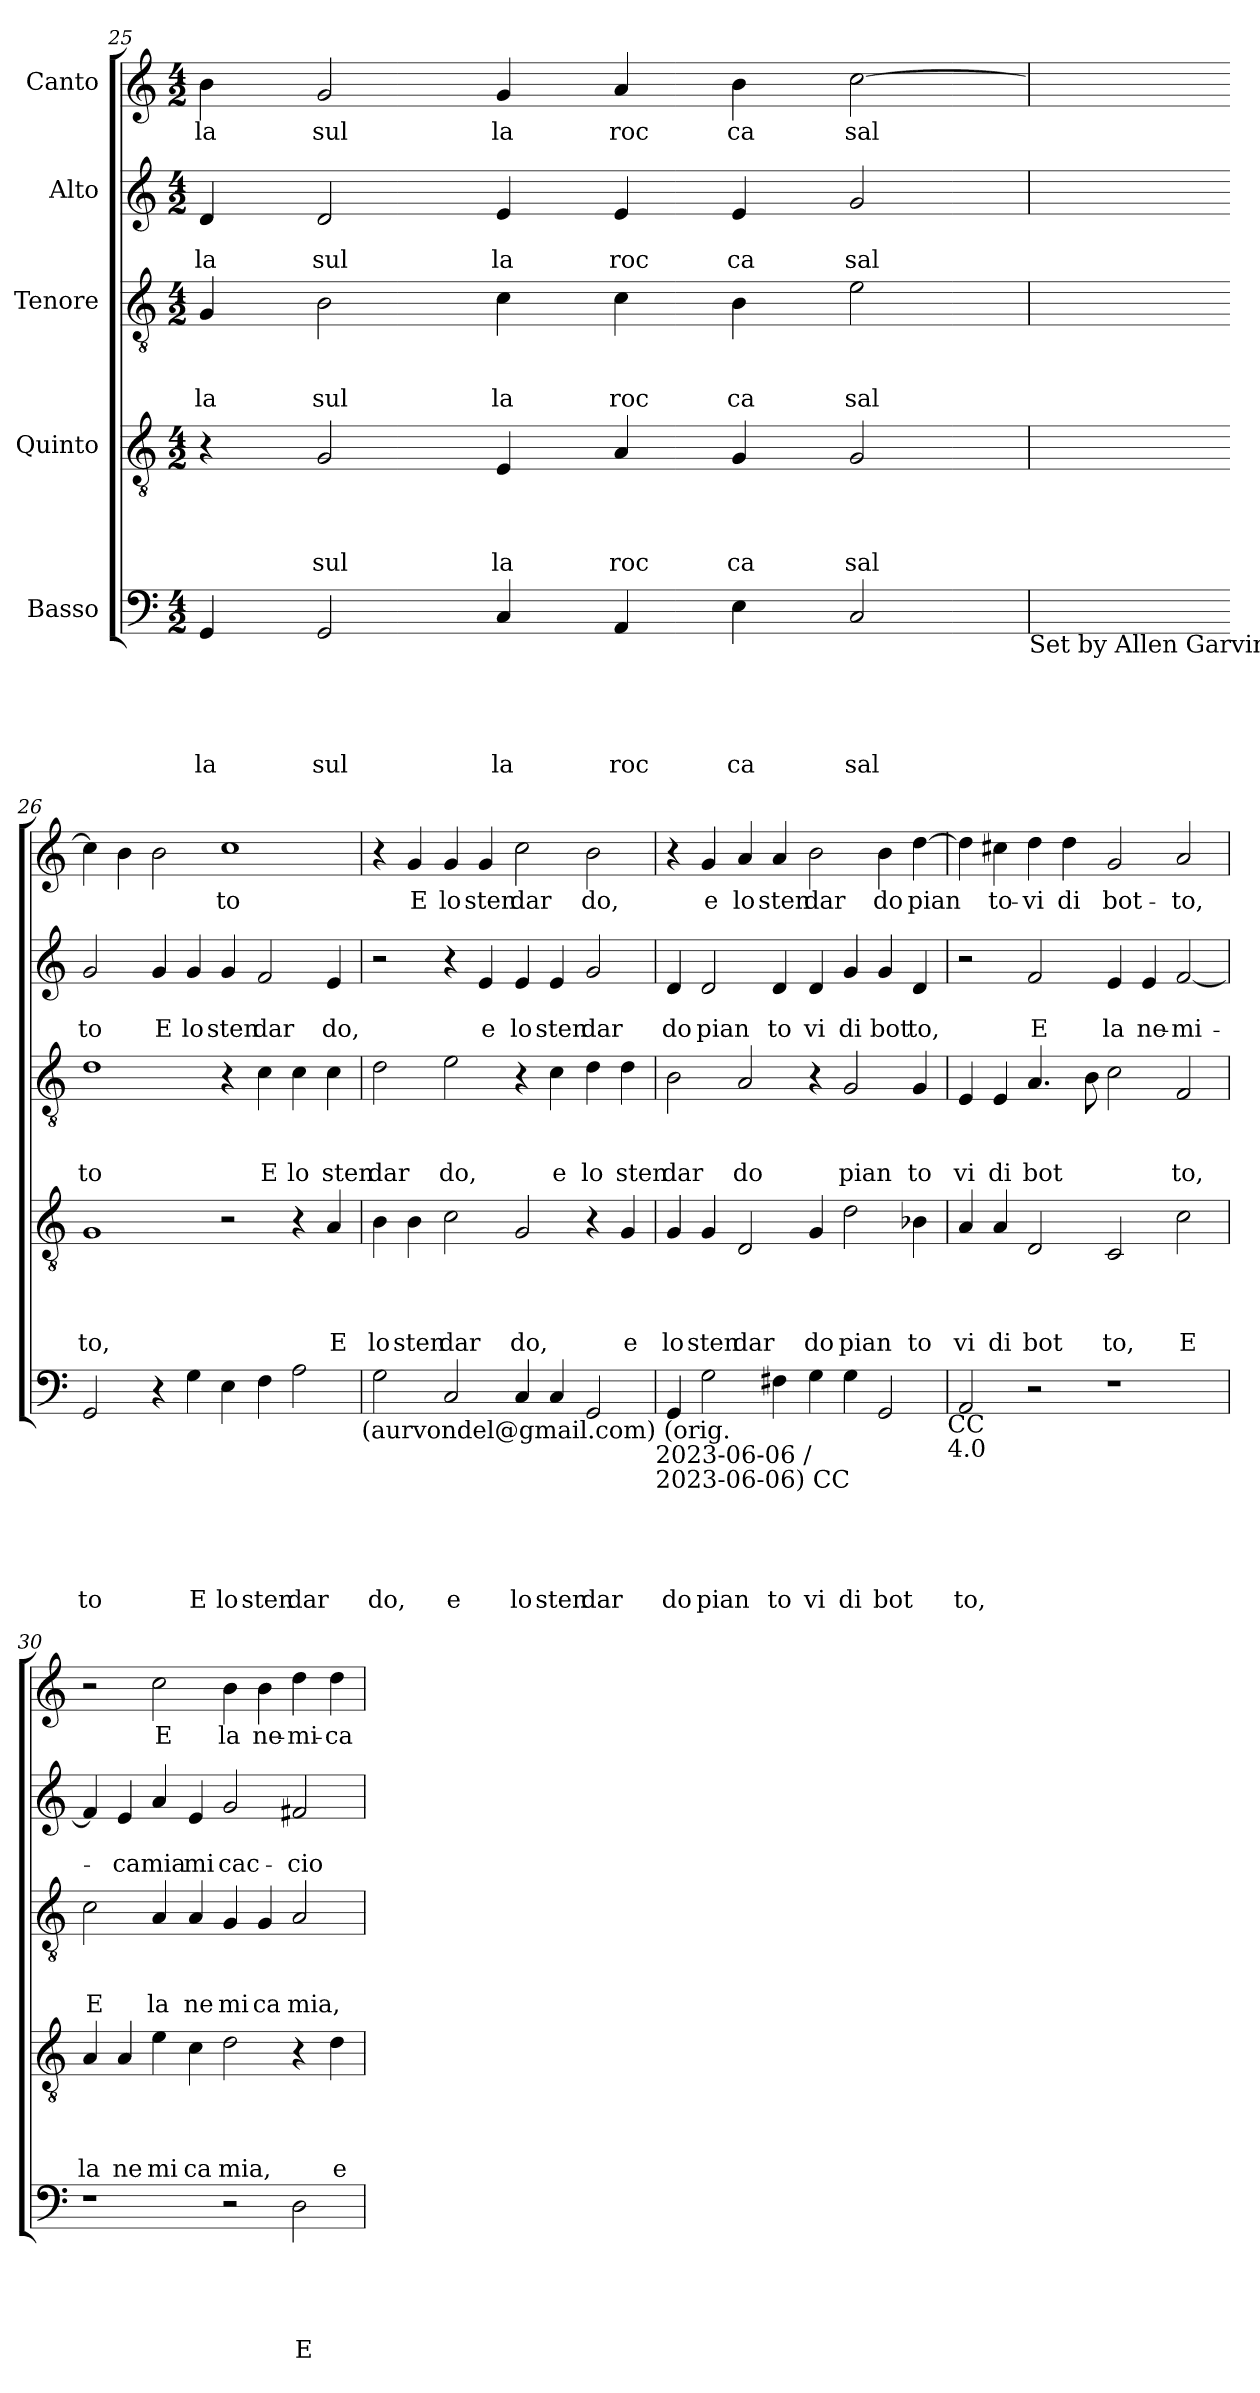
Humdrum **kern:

**kern	**text	**text	**text	**text	**text	**kern	**text	**text	**text	**text	**kern	**text	**text	**text	**kern	**text	**text	**kern	**text
*part5	*part5	*part5	*part5	*part5	*part5	*part4	*part4	*part4	*part4	*part4	*part3	*part3	*part3	*part3	*part2	*part2	*part2	*part1	*part1
*staff5	*staff5	*staff5	*staff5	*staff5	*staff5	*staff4	*staff4	*staff4	*staff4	*staff4	*staff3	*staff3	*staff3	*staff3	*staff2	*staff2	*staff2	*staff1	*staff1
*I"Basso	*	*	*	*	*	*I"Quinto	*	*	*	*	*I"Tenore	*	*	*	*I"Alto	*	*	*I"Canto	*
*clefF4	*	*	*	*	*	*clefGv2	*	*	*	*	*clefGv2	*	*	*	*clefG2	*	*	*clefG2	*
*k[]	*	*	*	*	*	*k[]	*	*	*	*	*k[]	*	*	*	*k[]	*	*	*k[]	*
*C:	*	*	*	*	*	*C:	*	*	*	*	*C:	*	*	*	*C:	*	*	*C:	*
*M4/2	*	*	*	*	*	*M4/2	*	*	*	*	*M4/2	*	*	*	*M4/2	*	*	*M4/2	*
=25	=25	=25	=25	=25	=25	=25	=25	=25	=25	=25	=25	=25	=25	=25	=25	=25	=25	=25	=25
!	!	!	!	!	!LO:LY:b	!	!	!	!	!	!	!	!	!LO:LY:b	!	!	!LO:LY:b	!	!LO:LY:b
4GG/	.	.	.	.	la	4r	.	.	.	.	4G/	.	.	la	4d/	.	la	4b\	la
!	!	!	!	!	!LO:LY:b	!	!	!	!	!LO:LY:b	!	!	!	!LO:LY:b	!	!	!LO:LY:b	!	!LO:LY:b
2GG/	.	.	.	.	sul	2G/	.	.	.	sul	2B\	.	.	sul	2d/	.	sul	2g/	sul
!	!	!	!	!	!LO:LY:b	!	!	!	!	!LO:LY:b	!	!	!	!LO:LY:b	!	!	!LO:LY:b	!	!LO:LY:b
4C/	.	.	.	.	la	4E/	.	.	.	la	4c\	.	.	la	4e/	.	la	4g/	la
!	!	!	!	!	!LO:LY:b	!	!	!	!	!LO:LY:b	!	!	!	!LO:LY:b	!	!	!LO:LY:b	!	!LO:LY:b
4AA/	.	.	.	.	roc	4A/	.	.	.	roc	4c\	.	.	roc	4e/	.	roc	4a/	roc
!	!	!	!	!	!LO:LY:b	!	!	!	!	!LO:LY:b	!	!	!	!LO:LY:b	!	!	!LO:LY:b	!	!LO:LY:b
4E\	.	.	.	.	ca	4G/	.	.	.	ca	4B\	.	.	ca	4e/	.	ca	4b\	ca
!	!	!	!	!	!LO:LY:b	!	!	!	!	!LO:LY:b	!	!	!	!LO:LY:b	!	!	!LO:LY:b	!	!LO:LY:b
2C/	.	.	.	.	sal	2G/	.	.	.	sal	2e\	.	.	sal	2g/	.	sal	[>2cc\	sal
!LO:TX:b:t=Set by Allen Garvin	!	!	!	!	!	!	!	!	!	!	!	!	!	!	!	!	!	!	!
=26	=26	=26	=26	=26	=26	=26	=26	=26	=26	=26	=26	=26	=26	=26	=26	=26	=26	=26	=26
!	!	!	!	!	!LO:LY:b	!	!	!	!	!LO:LY:b	!	!	!	!LO:LY:b	!	!	!LO:LY:b	!	!
2GG/	.	.	.	.	to	1G	.	.	.	to,	1d	.	.	to	2g/	.	to	4cc\]	.
.	.	.	.	.	.	.	.	.	.	.	.	.	.	.	.	.	.	4b\	.
!	!	!	!	!	!	!	!	!	!	!	!	!	!	!	!	!	!LO:LY:b	!	!
4r	.	.	.	.	.	.	.	.	.	.	.	.	.	.	4g/	.	E	2b\	.
!	!	!	!	!	!LO:LY:b	!	!	!	!	!	!	!	!	!	!	!	!LO:LY:b	!	!
4G\	.	.	.	.	E	.	.	.	.	.	.	.	.	.	4g/	.	lo	.	.
!	!	!	!	!	!LO:LY:b	!	!	!	!	!	!	!	!	!	!	!	!LO:LY:b	!	!LO:LY:b
4E\	.	.	.	.	lo	2r	.	.	.	.	4r	.	.	.	4g/	.	sten	1cc	to
!	!	!	!	!	!LO:LY:b	!	!	!	!	!	!	!	!	!LO:LY:b	!	!	!LO:LY:b	!	!
4F\	.	.	.	.	sten	.	.	.	.	.	4c\	.	.	E	2f/	.	dar	.	.
!	!	!	!	!	!LO:LY:b	!	!	!	!	!	!	!	!	!LO:LY:b	!	!	!	!	!
2A\	.	.	.	.	dar	4r	.	.	.	.	4c\	.	.	lo	.	.	.	.	.
!	!	!	!	!	!	!	!	!	!	!LO:LY:b	!	!	!	!LO:LY:b	!	!	!LO:LY:b	!	!
.	.	.	.	.	.	4A/	.	.	.	E	4c\	.	.	sten	4e/	.	do,	.	.
!LO:TX:b:t=(aurvondel@gmail.com) (orig.	!	!	!	!	!	!	!	!	!	!	!	!	!	!	!	!	!	!	!
=27	=27	=27	=27	=27	=27	=27	=27	=27	=27	=27	=27	=27	=27	=27	=27	=27	=27	=27	=27
!	!	!	!	!	!LO:LY:b	!	!	!	!	!LO:LY:b	!	!	!	!LO:LY:b	!	!	!	!	!
2G\	.	.	.	.	do,	4B\	.	.	.	lo	2d\	.	.	dar	2r	.	.	4r	.
!	!	!	!	!	!	!	!	!	!	!LO:LY:b	!	!	!	!	!	!	!	!	!LO:LY:b
.	.	.	.	.	.	4B\	.	.	.	sten	.	.	.	.	.	.	.	4g/	E
!	!	!	!	!	!LO:LY:b	!	!	!	!	!LO:LY:b	!	!	!	!LO:LY:b	!	!	!	!	!LO:LY:b
2C/	.	.	.	.	e	2c\	.	.	.	dar	2e\	.	.	do,	4r	.	.	4g/	lo
!	!	!	!	!	!	!	!	!	!	!	!	!	!	!	!	!	!LO:LY:b	!	!LO:LY:b
.	.	.	.	.	.	.	.	.	.	.	.	.	.	.	4e/	.	e	4g/	sten
!	!	!	!	!	!LO:LY:b	!	!	!	!	!LO:LY:b	!	!	!	!	!	!	!LO:LY:b	!	!LO:LY:b
4C/	.	.	.	.	lo	2G/	.	.	.	do,	4r	.	.	.	4e/	.	lo	2cc\	dar
!	!	!	!	!	!LO:LY:b	!	!	!	!	!	!	!	!	!LO:LY:b	!	!	!LO:LY:b	!	!
4C/	.	.	.	.	sten	.	.	.	.	.	4c\	.	.	e	4e/	.	sten	.	.
!	!	!	!	!	!LO:LY:b	!	!	!	!	!	!	!	!	!LO:LY:b	!	!	!LO:LY:b	!	!LO:LY:b
2GG/	.	.	.	.	dar	4r	.	.	.	.	4d\	.	.	lo	2g/	.	dar	2b\	do,
!	!	!	!	!	!	!	!	!	!	!LO:LY:b	!	!	!	!LO:LY:b	!	!	!	!	!
.	.	.	.	.	.	4G/	.	.	.	e	4d\	.	.	sten	.	.	.	.	.
!LO:TX:b:t=2023-06-06 /	!	!	!	!	!	!	!	!	!	!	!	!	!	!	!	!	!	!	!
!LO:TX:b:t=2023-06-06) CC	!	!	!	!	!	!	!	!	!	!	!	!	!	!	!	!	!	!	!
=28	=28	=28	=28	=28	=28	=28	=28	=28	=28	=28	=28	=28	=28	=28	=28	=28	=28	=28	=28
!	!	!	!	!	!LO:LY:b	!	!	!	!	!LO:LY:b	!	!	!	!LO:LY:b	!	!	!LO:LY:b	!	!
4GG/	.	.	.	.	do	4G/	.	.	.	lo	2B\	.	.	dar	4d/	.	do	4r	.
!	!	!	!	!	!LO:LY:b	!	!	!	!	!LO:LY:b	!	!	!	!	!	!	!LO:LY:b	!	!LO:LY:b
2G\	.	.	.	.	pian	4G/	.	.	.	sten	.	.	.	.	2d/	.	pian	4g/	e
!	!	!	!	!	!	!	!	!	!	!LO:LY:b	!	!	!	!LO:LY:b	!	!	!	!	!LO:LY:b
.	.	.	.	.	.	2D/	.	.	.	dar	2A/	.	.	do	.	.	.	4a/	lo
!	!	!	!	!	!LO:LY:b	!	!	!	!	!	!	!	!	!	!	!	!LO:LY:b	!	!LO:LY:b
4F#X\	.	.	.	.	to	.	.	.	.	.	.	.	.	.	4d/	.	to	4a/	sten
!	!	!	!	!	!LO:LY:b	!	!	!	!	!LO:LY:b	!	!	!	!	!	!	!LO:LY:b	!	!LO:LY:b
4G\	.	.	.	.	vi	4G/	.	.	.	do	4r	.	.	.	4d/	.	vi	2b\	dar
!	!	!	!	!	!LO:LY:b	!	!	!	!	!LO:LY:b	!	!	!	!LO:LY:b	!	!	!LO:LY:b	!	!
4G\	.	.	.	.	di	2d\	.	.	.	pian	2G/	.	.	pian	4g/	.	di	.	.
!	!	!	!	!	!LO:LY:b	!	!	!	!	!	!	!	!	!	!	!	!LO:LY:b	!	!LO:LY:b
2GG/	.	.	.	.	bot	.	.	.	.	.	.	.	.	.	4g/	.	bot	4b\	do
!	!	!	!	!	!	!	!	!	!	!LO:LY:b	!	!	!	!LO:LY:b	!	!	!LO:LY:b	!	!LO:LY:b
.	.	.	.	.	.	4B-X\	.	.	.	to	4G/	.	.	to	4d/	.	to,	[>4dd\	pian
!LO:TX:b:t=CC	!	!	!	!	!	!	!	!	!	!	!	!	!	!	!	!	!	!	!
!LO:TX:b:t=4.0	!	!	!	!	!	!	!	!	!	!	!	!	!	!	!	!	!	!	!
!!LO:PB:g=z
=29	=29	=29	=29	=29	=29	=29	=29	=29	=29	=29	=29	=29	=29	=29	=29	=29	=29	=29	=29
!	!	!	!	!	!LO:LY:b	!	!	!	!	!LO:LY:b	!	!	!	!LO:LY:b	!	!	!	!	!
2AA/	.	.	.	.	to,	4A/	.	.	.	vi	4E/	.	.	vi	2r	.	.	4dd\]	.
!	!	!	!	!	!	!	!	!	!	!LO:LY:b	!	!	!	!LO:LY:b	!	!	!	!	!LO:LY:b
.	.	.	.	.	.	4A/	.	.	.	di	4E/	.	.	di	.	.	.	4cc#X\	to-
!	!	!	!	!	!	!	!	!	!	!LO:LY:b	!	!	!	!LO:LY:b	!	!	!LO:LY:b	!	!LO:LY:b
2r	.	.	.	.	.	2D/	.	.	.	bot	4.A/	.	.	bot	2f/	.	E	4dd\	-vi
!	!	!	!	!	!	!	!	!	!	!	!	!	!	!	!	!	!	!	!LO:LY:b
.	.	.	.	.	.	.	.	.	.	.	.	.	.	.	.	.	.	4dd\	di
.	.	.	.	.	.	.	.	.	.	.	8B\	.	.	.	.	.	.	.	.
!	!	!	!	!	!	!	!	!	!	!LO:LY:b	!	!	!	!	!	!	!LO:LY:b	!	!LO:LY:b
1r	.	.	.	.	.	2C/	.	.	.	to,	2c\	.	.	.	4e/	.	la	2g/	bot-
!	!	!	!	!	!	!	!	!	!	!	!	!	!	!	!	!	!LO:LY:b	!	!
.	.	.	.	.	.	.	.	.	.	.	.	.	.	.	4e/	.	ne-	.	.
!	!	!	!	!	!	!	!	!	!	!LO:LY:b	!	!	!	!LO:LY:b	!	!	!LO:LY:b	!	!LO:LY:b
.	.	.	.	.	.	2c\	.	.	.	E	2F/	.	.	to,	[<2f/	.	-mi-	2a/	-to,
=30	=30	=30	=30	=30	=30	=30	=30	=30	=30	=30	=30	=30	=30	=30	=30	=30	=30	=30	=30
!	!	!	!	!	!	!	!	!	!	!LO:LY:b	!	!	!	!LO:LY:b	!	!	!	!	!
1r	.	.	.	.	.	4A/	.	.	.	la	2c\	.	.	E	4f/]	.	.	2r	.
!	!	!	!	!	!	!	!	!	!	!LO:LY:b	!	!	!	!	!	!	!LO:LY:b	!	!
.	.	.	.	.	.	4A/	.	.	.	ne	.	.	.	.	4e/	.	-ca	.	.
!	!	!	!	!	!	!	!	!	!	!LO:LY:b	!	!	!	!LO:LY:b	!	!	!LO:LY:b	!	!LO:LY:b
.	.	.	.	.	.	4e\	.	.	.	mi	4A/	.	.	la	4a/	.	mia	2cc\	E
!	!	!	!	!	!	!	!	!	!	!LO:LY:b	!	!	!	!LO:LY:b	!	!	!LO:LY:b	!	!
.	.	.	.	.	.	4c\	.	.	.	ca	4A/	.	.	ne	4e/	.	mi	.	.
!	!	!	!	!	!	!	!	!	!	!LO:LY:b	!	!	!	!LO:LY:b	!	!	!LO:LY:b	!	!LO:LY:b
2r	.	.	.	.	.	2d\	.	.	.	mia,	4G/	.	.	mi	2g/	.	cac-	4b\	la
!	!	!	!	!	!	!	!	!	!	!	!	!	!	!LO:LY:b	!	!	!	!	!LO:LY:b
.	.	.	.	.	.	.	.	.	.	.	4G/	.	.	ca	.	.	.	4b\	ne-
!	!	!	!	!	!LO:LY:b	!	!	!	!	!	!	!	!	!LO:LY:b	!	!	!LO:LY:b	!	!LO:LY:b
2D\	.	.	.	.	E	4r	.	.	.	.	2A/	.	.	mia,	2f#X/	.	-cio	4dd\	-mi-
!	!	!	!	!	!	!	!	!	!	!LO:LY:b	!	!	!	!	!	!	!	!	!LO:LY:b
.	.	.	.	.	.	4d\	.	.	.	e	.	.	.	.	.	.	.	4dd\	-ca
=	=	=	=	=	=	=	=	=	=	=	=	=	=	=	=	=	=	=	=
*-	*-	*-	*-	*-	*-	*-	*-	*-	*-	*-	*-	*-	*-	*-	*-	*-	*-	*-	*-
